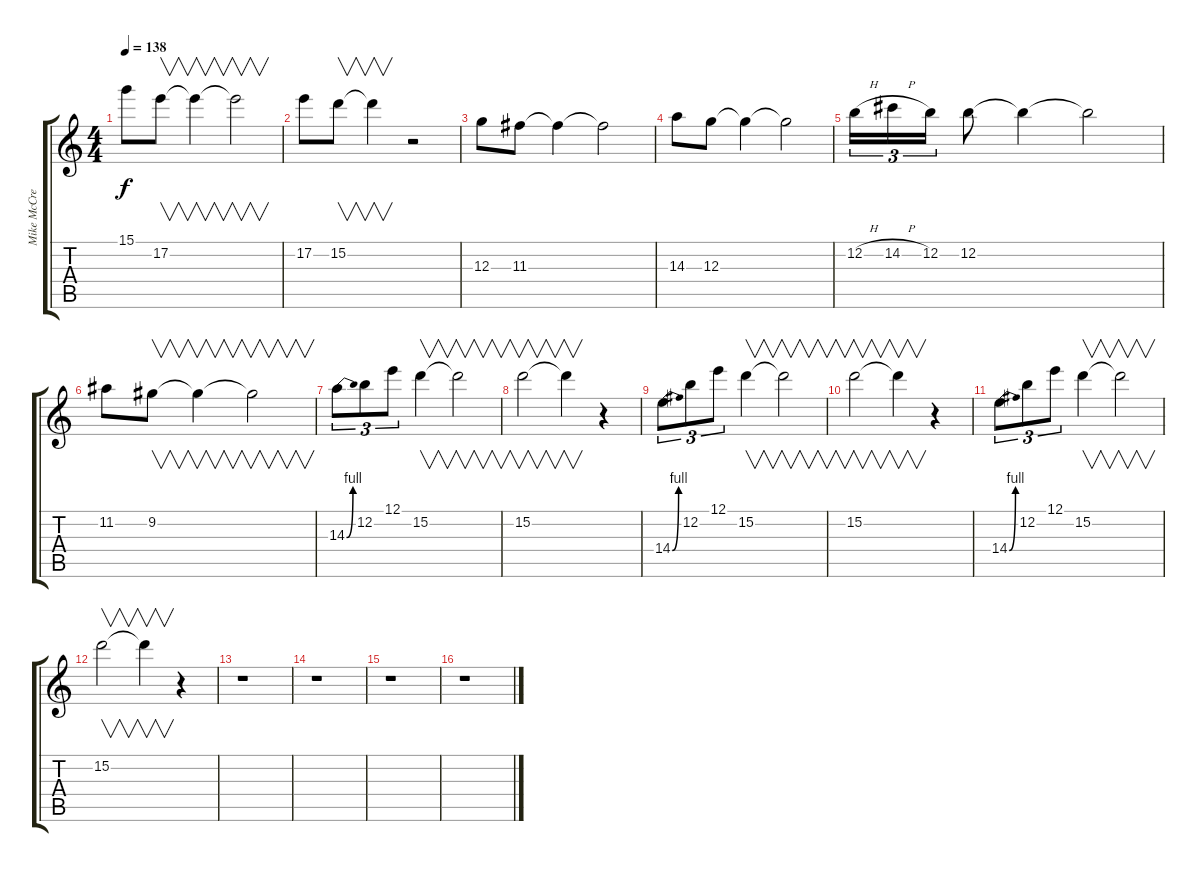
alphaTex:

\track ("Mike McCready - Guitar 1" "Mike McCre") {instrument distortionguitar}
\staff {score tabs}
\tuning (E4 B3 G3 D3 A2 E2) {hide}
\ts (4 4)
\tempo 138
\clef g2
\ks c
15.1.8{dy f} 17.2.8{v} 17.2{t}.4{v} 17.2{t}.2{v} |
17.2.8 15.2.8{v} 15.2{t}.4{v} r.2 |
12.3.8 11.3.8 11.3{t}.4 11.3{t}.2 |
14.3.8 12.3.8 12.3{t}.4 12.3{t}.2 |
12.2{h}.16{tu (3 2)} 14.2{h}.16{tu (3 2)} 12.2.16{tu (3 2)} 12.2.8 12.2{t}.4 12.2{t}.2 |
11.2.8 9.2.8{v} 9.2{t}.4{v} 9.2{t}.2{v} |
14.3{be (bend 0 0 60 4)}.8{tu (3 2)} 12.2.8{tu (3 2)} 12.1.8{tu (3 2)} 15.2.4{v} 15.2{t}.2{v} |
15.2.2{v} 15.2{t}.4{v} r.4 |
14.4{be (bend 0 0 60 4)}.8{tu (3 2)} 12.2.8{tu (3 2)} 12.1.8{tu (3 2)} 15.2.4{v} 15.2{t}.2{v} |
15.2.2{v} 15.2{t}.4{v} r.4 |
14.4{be (bend 0 0 60 4)}.8{tu (3 2)} 12.2.8{tu (3 2)} 12.1.8{tu (3 2)} 15.2.4{v} 15.2{t}.2{v} |
15.2.2{v} 15.2{t}.4{v} r.4 |
r.1 |
r.1 |
r.1 |
r.1
